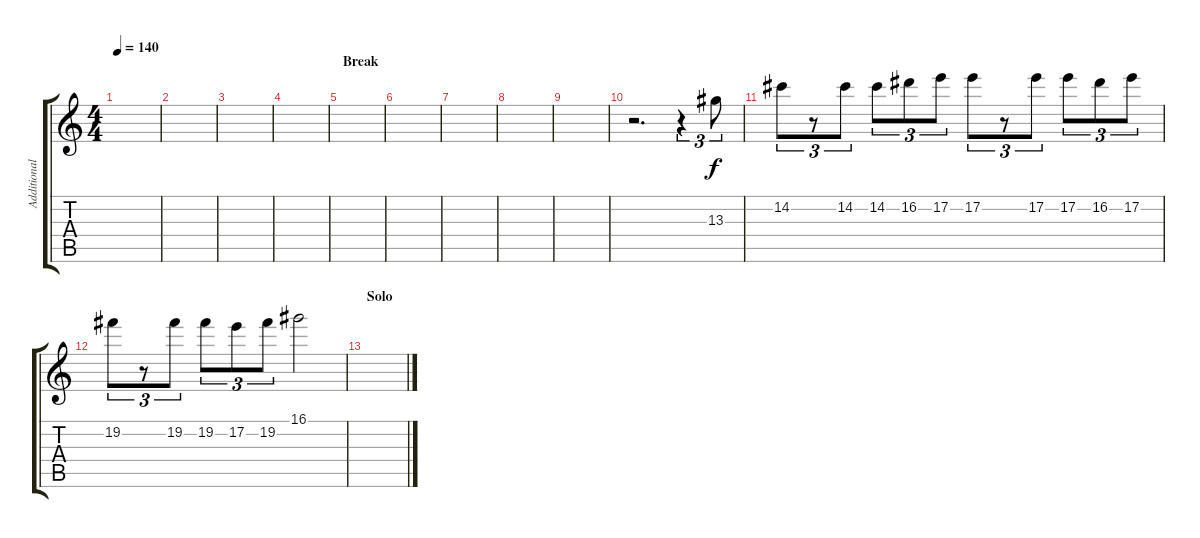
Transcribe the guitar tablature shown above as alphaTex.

\track ("Additional Guitar" "Additional") {instrument distortionguitar}
\staff {score tabs}
\tuning (E4 B3 G3 D3 A2 E2) {hide}
\ts (4 4)
\tempo 140
\clef g2
\ks c
|
|
|
|
\section ("" "Break")
|
|
|
|
|
r.2{d} r.4{tu (3 2)} 13.3.8{tu (3 2)} |
14.2.8{tu (3 2)} r.8{tu (3 2)} 14.2.8{tu (3 2)} 14.2.8{tu (3 2)} 16.2.8{tu (3 2)} 17.2.8{tu (3 2)} 17.2.8{tu (3 2)} r.8{tu (3 2)} 17.2.8{tu (3 2)} 17.2.8{tu (3 2)} 16.2.8{tu (3 2)} 17.2.8{tu (3 2)} |
19.2.8{tu (3 2)} r.8{tu (3 2)} 19.2.8{tu (3 2)} 19.2.8{tu (3 2)} 17.2.8{tu (3 2)} 19.2.8{tu (3 2)} 16.1.2 |
\section ("" "Solo")
